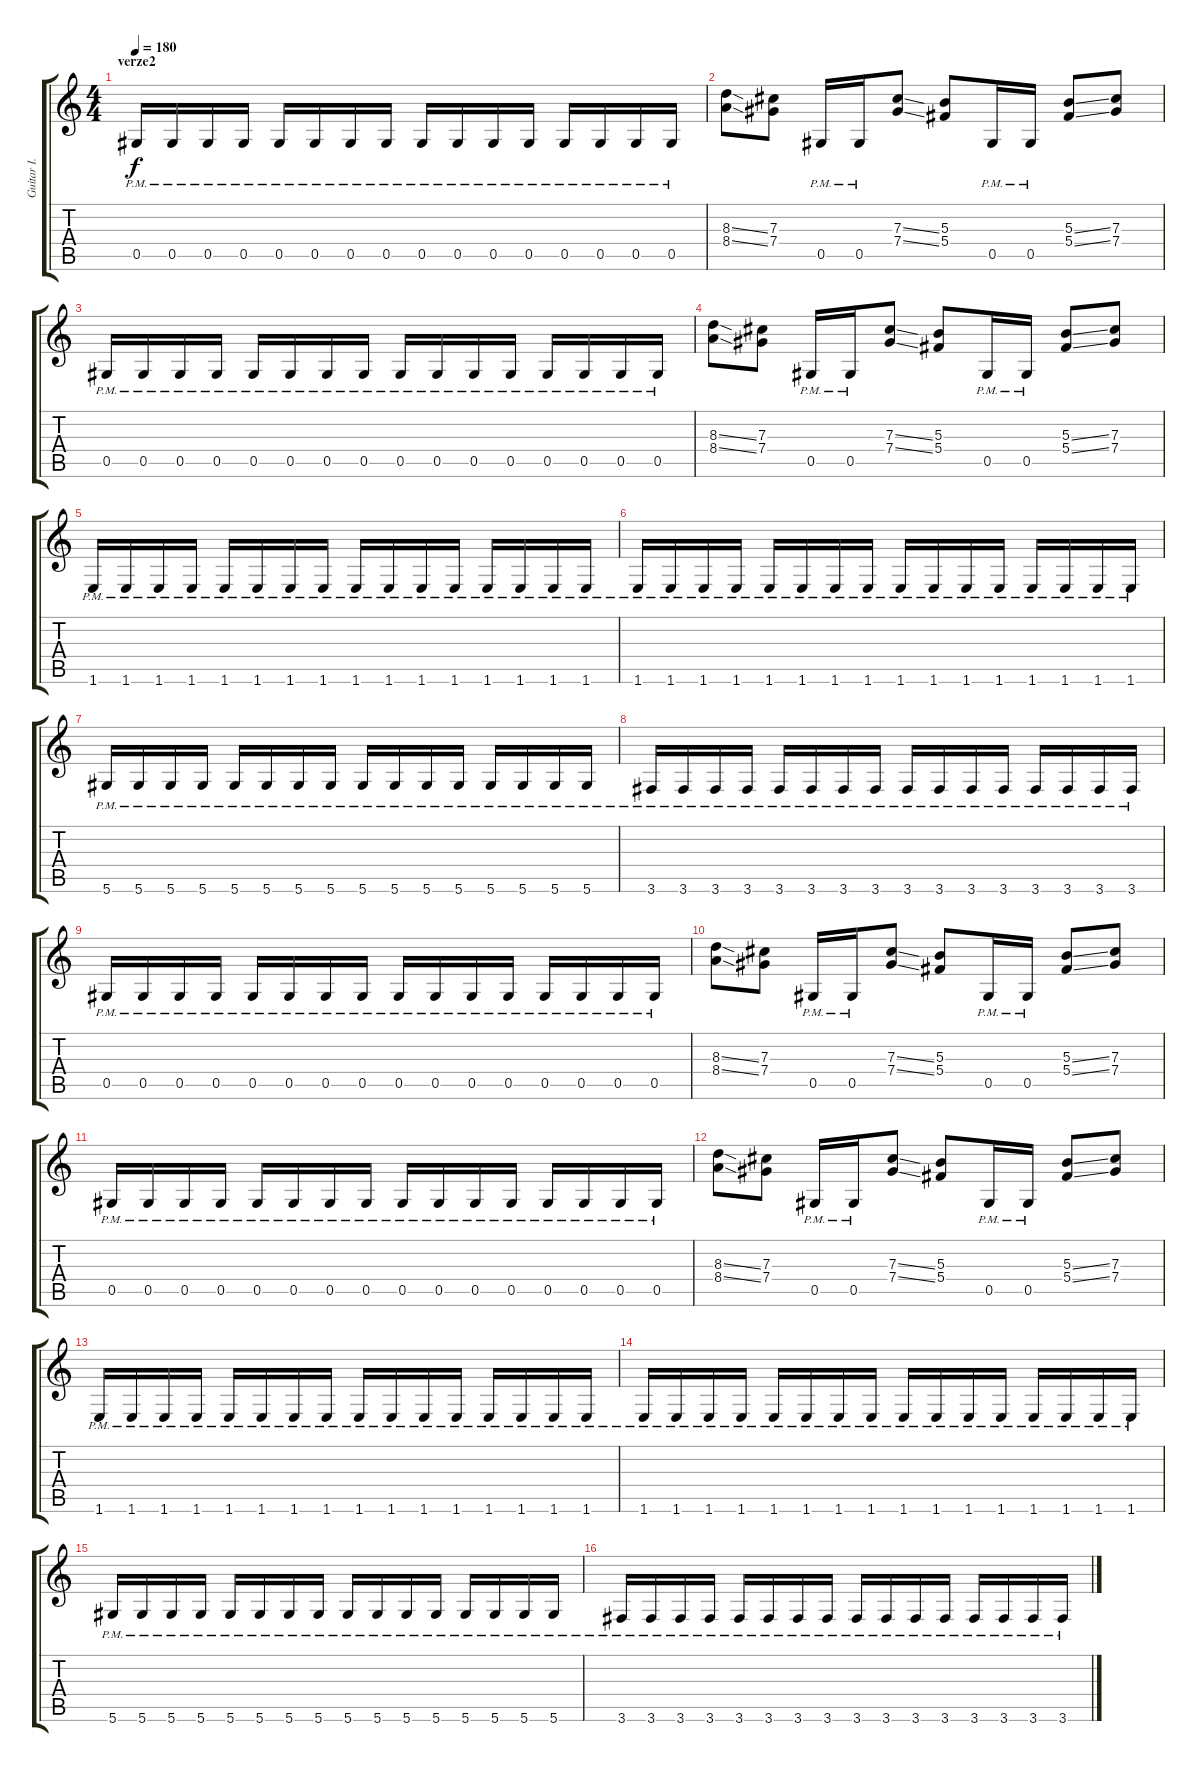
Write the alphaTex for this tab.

\track ("Guitar I." "Guitar I.") {instrument distortionguitar}
\staff {score tabs}
\tuning (Eb4 Bb3 Gb3 Db3 Ab2 Eb2) {hide}
\ts (4 4)
\section ("" "verze2")
\tempo 180
\clef g2
\ks c
0.5{pm}.16{dy f} 0.5{pm}.16 0.5{pm}.16 0.5{pm}.16 0.5{pm}.16 0.5{pm}.16 0.5{pm}.16 0.5{pm}.16 0.5{pm}.16 0.5{pm}.16 0.5{pm}.16 0.5{pm}.16 0.5{pm}.16 0.5{pm}.16 0.5{pm}.16 0.5{pm}.16 |
(8.3{ss} 8.4{ss}).8 (7.3 7.4).8 0.5{pm}.16 0.5{pm}.16 (7.3{ss} 7.4{ss}).8 (5.3 5.4).8 0.5{pm}.16 0.5{pm}.16 (5.3{ss} 5.4{ss}).8 (7.3 7.4).8 |
0.5{pm}.16 0.5{pm}.16 0.5{pm}.16 0.5{pm}.16 0.5{pm}.16 0.5{pm}.16 0.5{pm}.16 0.5{pm}.16 0.5{pm}.16 0.5{pm}.16 0.5{pm}.16 0.5{pm}.16 0.5{pm}.16 0.5{pm}.16 0.5{pm}.16 0.5{pm}.16 |
(8.3{ss} 8.4{ss}).8 (7.3 7.4).8 0.5{pm}.16 0.5{pm}.16 (7.3{ss} 7.4{ss}).8 (5.3 5.4).8 0.5{pm}.16 0.5{pm}.16 (5.3{ss} 5.4{ss}).8 (7.3 7.4).8 |
1.6{pm}.16 1.6{pm}.16 1.6{pm}.16 1.6{pm}.16 1.6{pm}.16 1.6{pm}.16 1.6{pm}.16 1.6{pm}.16 1.6{pm}.16 1.6{pm}.16 1.6{pm}.16 1.6{pm}.16 1.6{pm}.16 1.6{pm}.16 1.6{pm}.16 1.6{pm}.16 |
1.6{pm}.16 1.6{pm}.16 1.6{pm}.16 1.6{pm}.16 1.6{pm}.16 1.6{pm}.16 1.6{pm}.16 1.6{pm}.16 1.6{pm}.16 1.6{pm}.16 1.6{pm}.16 1.6{pm}.16 1.6{pm}.16 1.6{pm}.16 1.6{pm}.16 1.6{pm}.16 |
5.6{pm}.16 5.6{pm}.16 5.6{pm}.16 5.6{pm}.16 5.6{pm}.16 5.6{pm}.16 5.6{pm}.16 5.6{pm}.16 5.6{pm}.16 5.6{pm}.16 5.6{pm}.16 5.6{pm}.16 5.6{pm}.16 5.6{pm}.16 5.6{pm}.16 5.6{pm}.16 |
3.6{pm}.16 3.6{pm}.16 3.6{pm}.16 3.6{pm}.16 3.6{pm}.16 3.6{pm}.16 3.6{pm}.16 3.6{pm}.16 3.6{pm}.16 3.6{pm}.16 3.6{pm}.16 3.6{pm}.16 3.6{pm}.16 3.6{pm}.16 3.6{pm}.16 3.6{pm}.16 |
0.5{pm}.16 0.5{pm}.16 0.5{pm}.16 0.5{pm}.16 0.5{pm}.16 0.5{pm}.16 0.5{pm}.16 0.5{pm}.16 0.5{pm}.16 0.5{pm}.16 0.5{pm}.16 0.5{pm}.16 0.5{pm}.16 0.5{pm}.16 0.5{pm}.16 0.5{pm}.16 |
(8.3{ss} 8.4{ss}).8 (7.3 7.4).8 0.5{pm}.16 0.5{pm}.16 (7.3{ss} 7.4{ss}).8 (5.3 5.4).8 0.5{pm}.16 0.5{pm}.16 (5.3{ss} 5.4{ss}).8 (7.3 7.4).8 |
0.5{pm}.16 0.5{pm}.16 0.5{pm}.16 0.5{pm}.16 0.5{pm}.16 0.5{pm}.16 0.5{pm}.16 0.5{pm}.16 0.5{pm}.16 0.5{pm}.16 0.5{pm}.16 0.5{pm}.16 0.5{pm}.16 0.5{pm}.16 0.5{pm}.16 0.5{pm}.16 |
(8.3{ss} 8.4{ss}).8 (7.3 7.4).8 0.5{pm}.16 0.5{pm}.16 (7.3{ss} 7.4{ss}).8 (5.3 5.4).8 0.5{pm}.16 0.5{pm}.16 (5.3{ss} 5.4{ss}).8 (7.3 7.4).8 |
1.6{pm}.16 1.6{pm}.16 1.6{pm}.16 1.6{pm}.16 1.6{pm}.16 1.6{pm}.16 1.6{pm}.16 1.6{pm}.16 1.6{pm}.16 1.6{pm}.16 1.6{pm}.16 1.6{pm}.16 1.6{pm}.16 1.6{pm}.16 1.6{pm}.16 1.6{pm}.16 |
1.6{pm}.16 1.6{pm}.16 1.6{pm}.16 1.6{pm}.16 1.6{pm}.16 1.6{pm}.16 1.6{pm}.16 1.6{pm}.16 1.6{pm}.16 1.6{pm}.16 1.6{pm}.16 1.6{pm}.16 1.6{pm}.16 1.6{pm}.16 1.6{pm}.16 1.6{pm}.16 |
5.6{pm}.16 5.6{pm}.16 5.6{pm}.16 5.6{pm}.16 5.6{pm}.16 5.6{pm}.16 5.6{pm}.16 5.6{pm}.16 5.6{pm}.16 5.6{pm}.16 5.6{pm}.16 5.6{pm}.16 5.6{pm}.16 5.6{pm}.16 5.6{pm}.16 5.6{pm}.16 |
3.6{pm}.16 3.6{pm}.16 3.6{pm}.16 3.6{pm}.16 3.6{pm}.16 3.6{pm}.16 3.6{pm}.16 3.6{pm}.16 3.6{pm}.16 3.6{pm}.16 3.6{pm}.16 3.6{pm}.16 3.6{pm}.16 3.6{pm}.16 3.6{pm}.16 3.6{pm}.16
